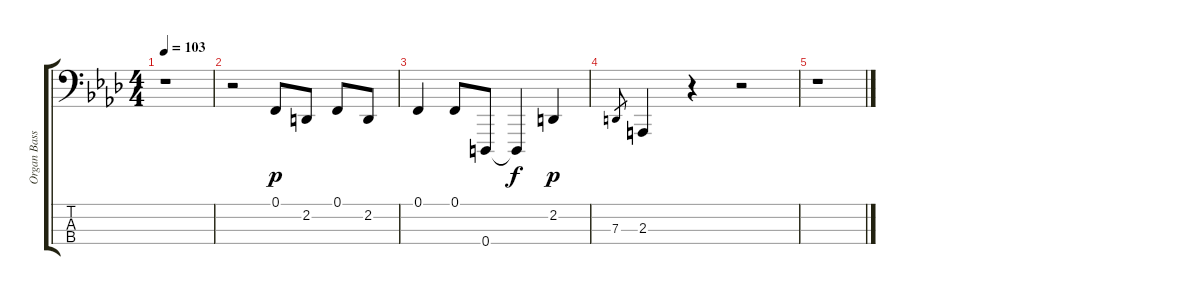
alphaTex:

\track ("Organ Bass 2" "Organ Bass") {instrument drawbarorgan}
\staff {score tabs}
\tuning (F2 C2 G1 D1) {hide}
\ts (4 4)
\tempo 103
\clef f4
\ks ab
r.1{dy p} |
r.2 0.1.8 2.2.8 0.1.8 2.2.8 |
0.1.4 0.1.8 0.4.8 0.4{t}.4{dy f} 2.2.4{dy p} |
7.3.8{gr} 2.3.4 r.4 r.2 |
r.1
